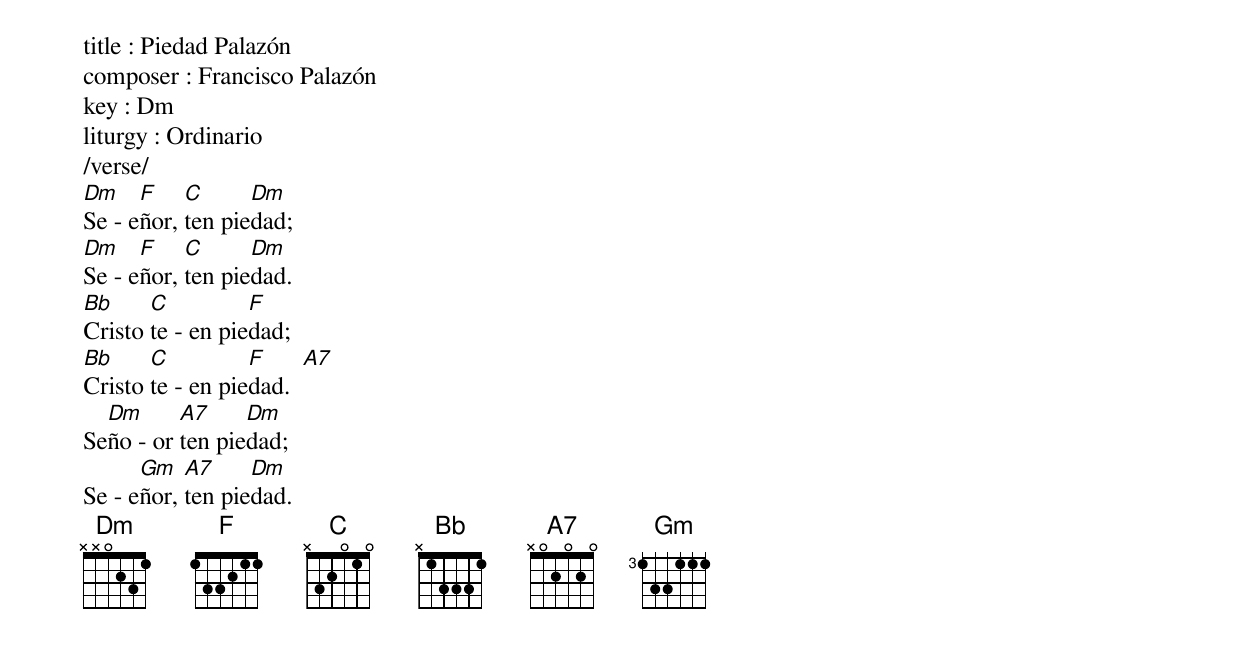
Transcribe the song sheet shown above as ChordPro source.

title : Piedad Palazón
composer : Francisco Palazón
key : Dm
liturgy : Ordinario
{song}
/verse/
[Dm]Se - e[F]ñor, [C]ten pie[Dm]dad;
[Dm]Se - e[F]ñor, [C]ten pie[Dm]dad.
[Bb]Cristo [C]te - en pie[F]dad;
[Bb]Cristo [C]te - en pie[F]dad.  [A7]
Se[Dm]ño - or [A7]ten pie[Dm]dad;
Se - e[Gm]ñor, [A7]ten pie[Dm]dad.
